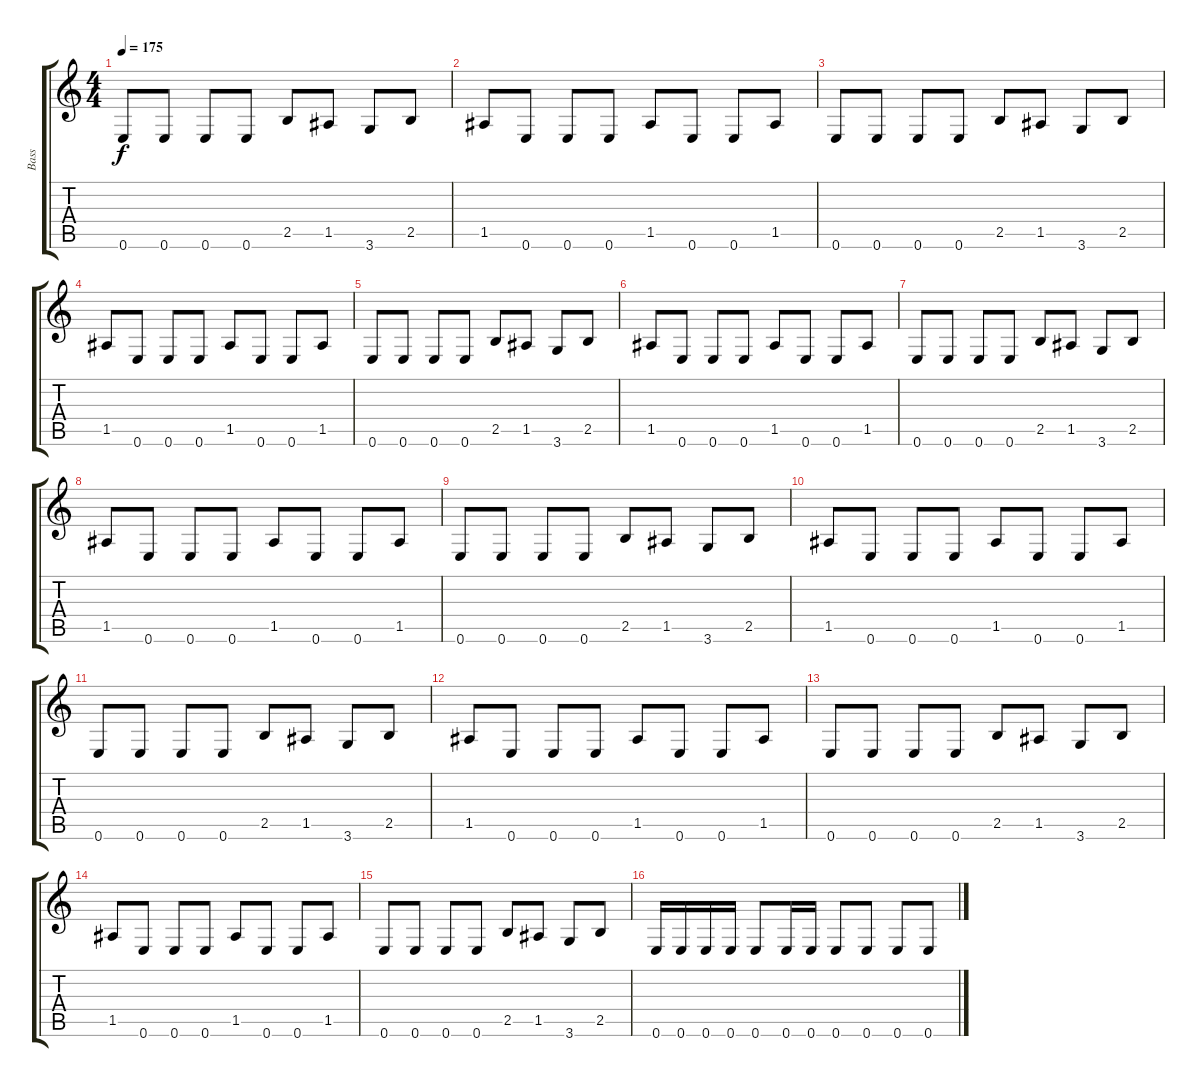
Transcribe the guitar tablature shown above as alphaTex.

\track ("Bass" "Bass") {instrument electricbassfinger}
\staff {score tabs}
\tuning (E4 B3 G3 D3 A2 E2) {hide}
\ts (4 4)
\tempo 175
\clef g2
\ks c
0.6.8{dy f} 0.6.8 0.6.8 0.6.8 2.5.8 1.5.8 3.6.8 2.5.8 |
1.5.8 0.6.8 0.6.8 0.6.8 1.5.8 0.6.8 0.6.8 1.5.8 |
0.6.8 0.6.8 0.6.8 0.6.8 2.5.8 1.5.8 3.6.8 2.5.8 |
1.5.8 0.6.8 0.6.8 0.6.8 1.5.8 0.6.8 0.6.8 1.5.8 |
0.6.8 0.6.8 0.6.8 0.6.8 2.5.8 1.5.8 3.6.8 2.5.8 |
1.5.8 0.6.8 0.6.8 0.6.8 1.5.8 0.6.8 0.6.8 1.5.8 |
0.6.8 0.6.8 0.6.8 0.6.8 2.5.8 1.5.8 3.6.8 2.5.8 |
1.5.8 0.6.8 0.6.8 0.6.8 1.5.8 0.6.8 0.6.8 1.5.8 |
0.6.8 0.6.8 0.6.8 0.6.8 2.5.8 1.5.8 3.6.8 2.5.8 |
1.5.8 0.6.8 0.6.8 0.6.8 1.5.8 0.6.8 0.6.8 1.5.8 |
0.6.8 0.6.8 0.6.8 0.6.8 2.5.8 1.5.8 3.6.8 2.5.8 |
1.5.8 0.6.8 0.6.8 0.6.8 1.5.8 0.6.8 0.6.8 1.5.8 |
0.6.8 0.6.8 0.6.8 0.6.8 2.5.8 1.5.8 3.6.8 2.5.8 |
1.5.8 0.6.8 0.6.8 0.6.8 1.5.8 0.6.8 0.6.8 1.5.8 |
0.6.8 0.6.8 0.6.8 0.6.8 2.5.8 1.5.8 3.6.8 2.5.8 |
0.6.16 0.6.16 0.6.16 0.6.16 0.6.8 0.6.16 0.6.16 0.6.8 0.6.8 0.6.8 0.6.8
